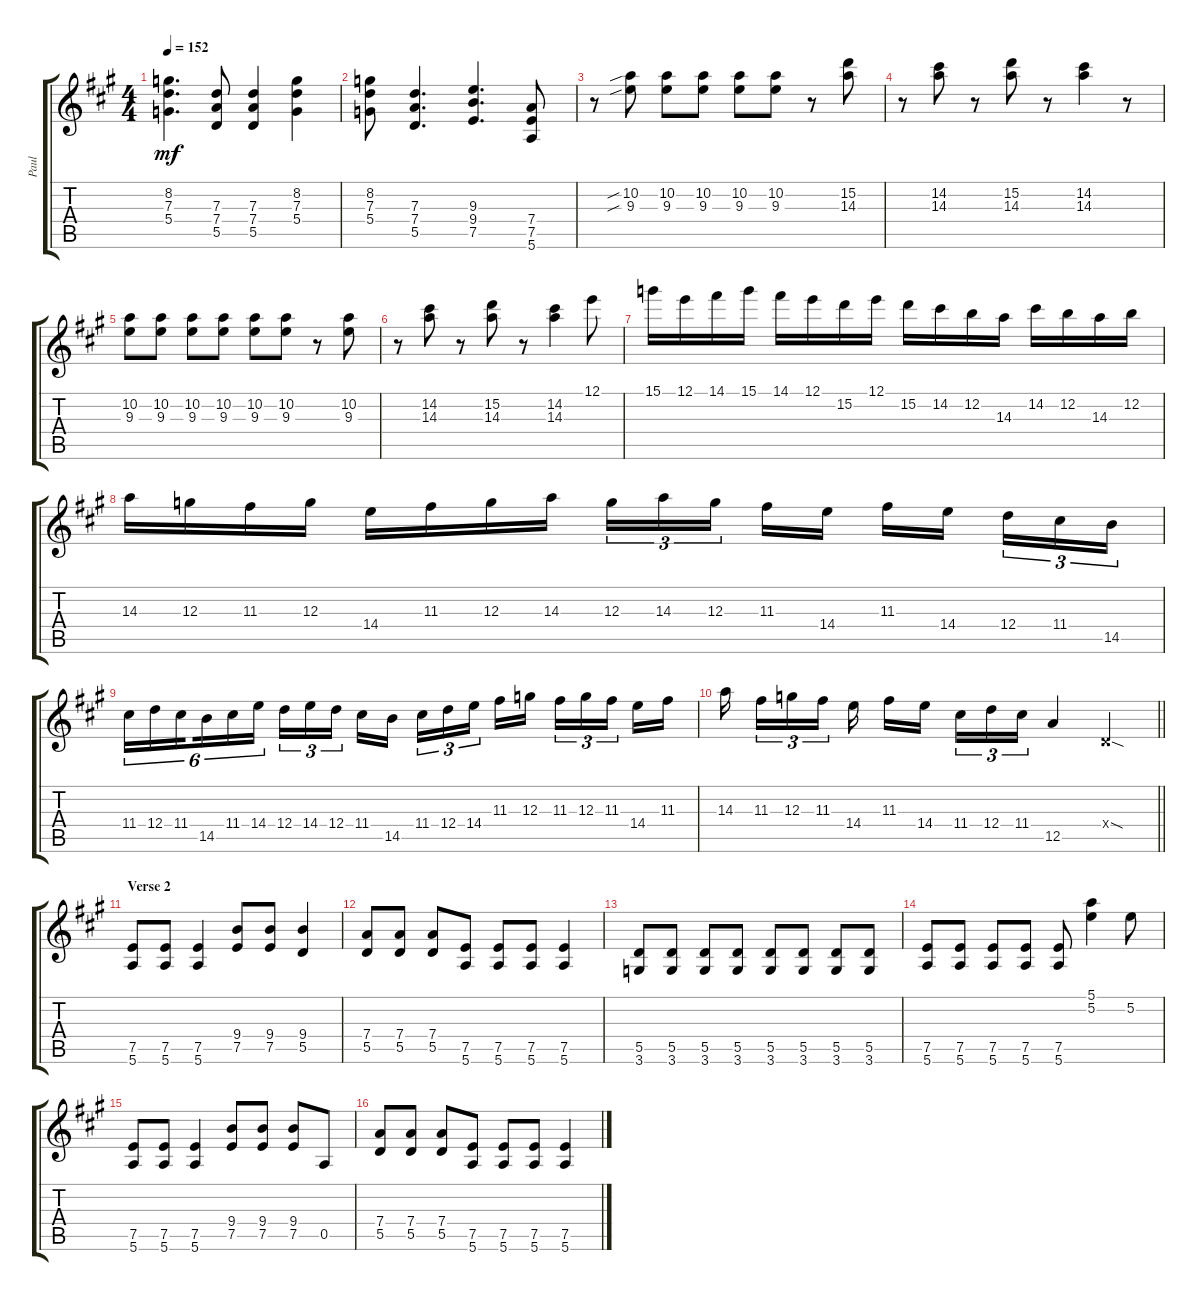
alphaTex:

\track ("Paul" "Paul") {instrument distortionguitar}
\staff {score tabs}
\tuning (E4 B3 G3 D3 A2 E2) {hide}
\ts (4 4)
\tempo 152
\clef g2
\ks a
(8.2 7.3 5.4).4{d dy mf} (7.3 7.4 5.5).8 (7.3 7.4 5.5).4 (8.2 7.3 5.4).4 |
(8.2 7.3 5.4).8 (7.3 7.4 5.5).4{d} (9.3 9.4 7.5).4{d} (7.4 7.5 5.6).8 |
r.8 (10.2{sib} 9.3{sib}).8 (10.2 9.3).8 (10.2 9.3).8 (10.2 9.3).8 (10.2 9.3).8 r.8 (15.2 14.3).8 |
r.8 (14.2 14.3).8 r.8 (15.2 14.3).8 r.8 (14.2 14.3).4 r.8 |
(10.2 9.3).8 (10.2 9.3).8 (10.2 9.3).8 (10.2 9.3).8 (10.2 9.3).8 (10.2 9.3).8 r.8 (10.2 9.3).8 |
r.8 (14.2 14.3).8 r.8 (15.2 14.3).8 r.8 (14.2 14.3).4 12.1.8 |
15.1.16 12.1.16 14.1.16 15.1.16 14.1.16 12.1.16 15.2.16 12.1.16 15.2.16 14.2.16 12.2.16 14.3.16 14.2.16 12.2.16 14.3.16 12.2.16 |
14.3.16 12.3.16 11.3.16 12.3.16 14.4.16 11.3.16 12.3.16 14.3.16 12.3.16{tu (3 2)} 14.3.16{tu (3 2)} 12.3.16{tu (3 2) beam splitsecondary} 11.3.16 14.4.16 11.3.16 14.4.16{beam splitsecondary} 12.4.16{tu (3 2)} 11.4.16{tu (3 2)} 14.5.16{tu (3 2)} |
11.4.16{tu (6 4)} 12.4.16{tu (6 4)} 11.4.16{tu (6 4) beam splitsecondary} 14.5.16{tu (6 4)} 11.4.16{tu (6 4)} 14.4.16{tu (6 4)} 12.4.16{tu (3 2)} 14.4.16{tu (3 2)} 12.4.16{tu (3 2) beam splitsecondary} 11.4.16 14.5.16 11.4.16{tu (3 2)} 12.4.16{tu (3 2)} 14.4.16{tu (3 2) beam splitsecondary} 11.3.16 12.3.16 11.3.16{tu (3 2)} 12.3.16{tu (3 2)} 11.3.16{tu (3 2) beam splitsecondary} 14.4.16 11.3.16 |
\barLineRight lightlight
14.3.16{beam splitsecondary} 11.3.16{tu (3 2)} 12.3.16{tu (3 2)} 11.3.16{tu (3 2) beam splitsecondary} 14.4.16 11.3.16 14.4.16{beam splitsecondary} 11.4.16{tu (3 2)} 12.4.16{tu (3 2)} 11.4.16{tu (3 2)} 12.5.4 0.4{sod x}.4 |
\section ("" "Verse 2")
(7.5 5.6).8 (7.5 5.6).8 (7.5 5.6).4 (9.4 7.5).8 (9.4 7.5).8 (9.4 5.5).4 |
(7.4 5.5).8 (7.4 5.5).8 (7.4 5.5).8 (7.5 5.6).8 (7.5 5.6).8 (7.5 5.6).8 (7.5 5.6).4 |
(5.5 3.6).8 (5.5 3.6).8 (5.5 3.6).8 (5.5 3.6).8 (5.5 3.6).8 (5.5 3.6).8 (5.5 3.6).8 (5.5 3.6).8 |
(7.5 5.6).8 (7.5 5.6).8 (7.5 5.6).8 (7.5 5.6).8 (7.5 5.6).8 (5.1 5.2).4 5.2.8 |
(7.5 5.6).8 (7.5 5.6).8 (7.5 5.6).4 (9.4 7.5).8 (9.4 7.5).8 (9.4 7.5).8 0.5.8 |
(7.4 5.5).8 (7.4 5.5).8 (7.4 5.5).8 (7.5 5.6).8 (7.5 5.6).8 (7.5 5.6).8 (7.5 5.6).4
